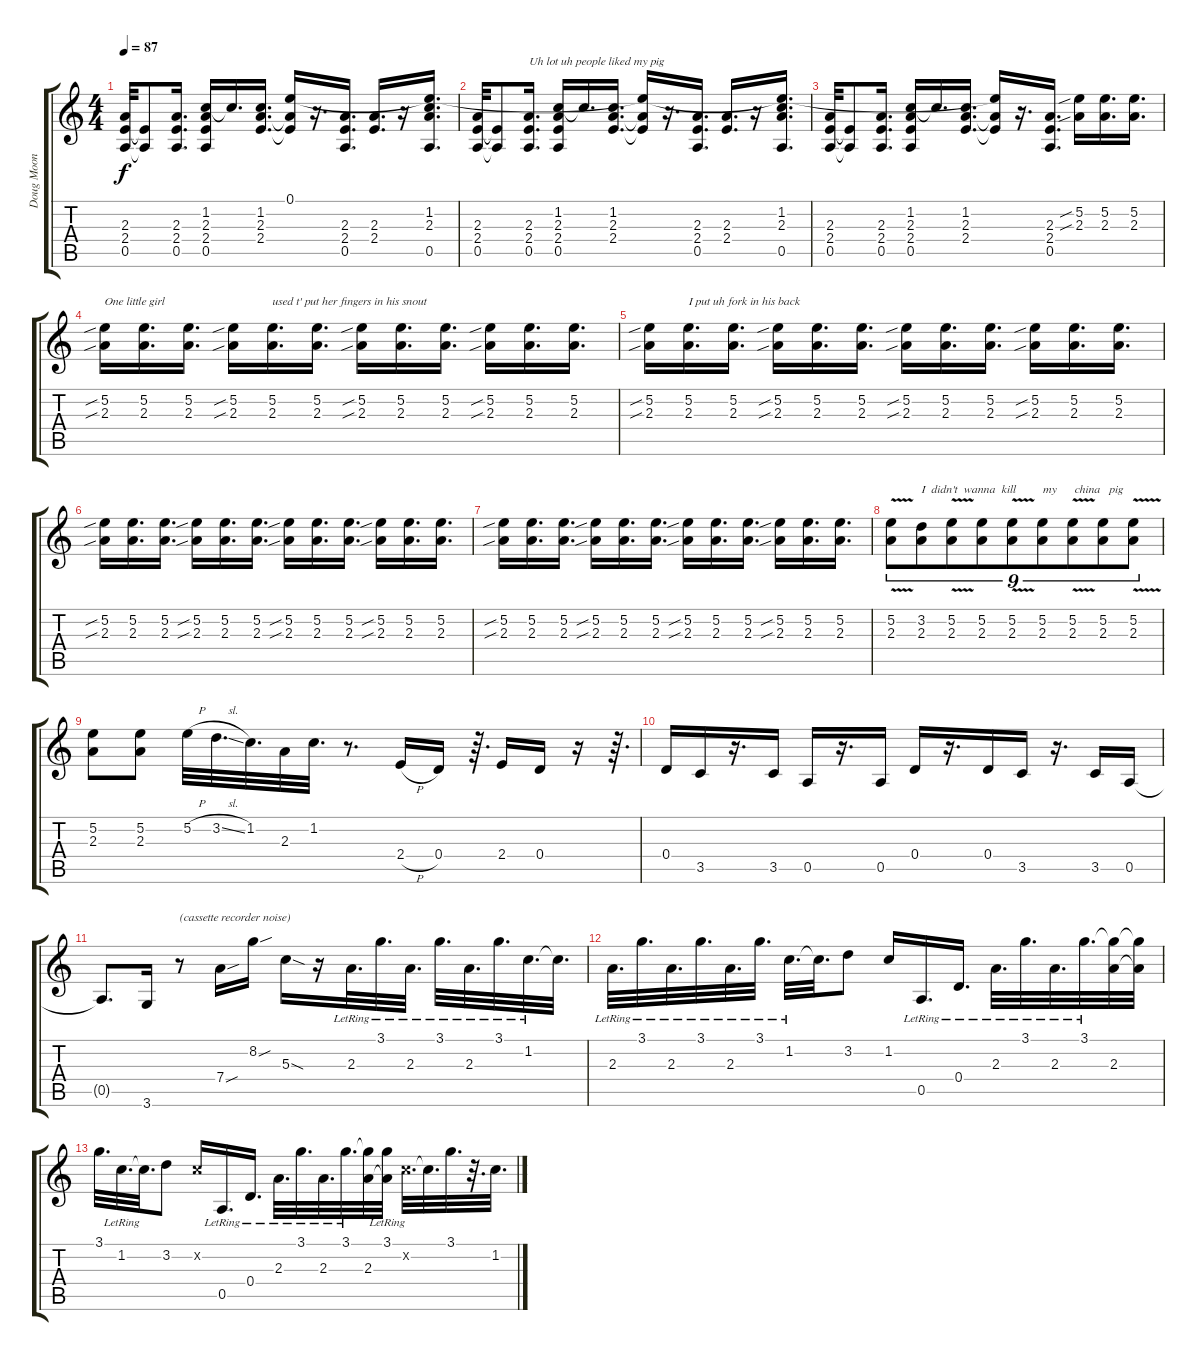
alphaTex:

\track ("Doug Moon" "Doug Moon") {instrument acousticguitarsteel}
\staff {score tabs}
\tuning (E4 B3 G3 D3 A2 E2) {hide}
\ts (4 4)
\tempo 87
\clef g2
\ks c
(2.3 2.4 0.5).32{dy f} (2.4{t} 0.5{t}).8 (2.3 2.4 0.5).16{d} (1.2 2.3 2.4 0.5).16 1.2{t}.16{d} (1.2 2.3 2.4).16{d} (0.1{t} 2.3{t} 2.4{t}).16 r.16{d} (2.3 2.4 0.5).16{d} (2.3 2.4).16{d} r.16 (0.1{t} 1.2 2.3 0.5).16{d} |
(2.3 2.4 0.5).32 (2.4{t} 0.5{t}).8 (2.3 2.4 0.5).16{d txt "Uh lot uh people liked my pig"} (1.2 2.3 2.4 0.5).16 1.2{t}.16{d} (1.2 2.3 2.4).16{d} (0.1{t} 2.3{t} 2.4{t}).16 r.16{d} (2.3 2.4 0.5).16{d} (2.3 2.4).16{d} r.16 (0.1{t} 1.2 2.3 0.5).16{d} |
(2.3 2.4 0.5).32 (2.4{t} 0.5{t}).8 (2.3 2.4 0.5).16{d} (1.2 2.3 2.4 0.5).16 1.2{t}.16{d} (1.2 2.3 2.4).16{d} (0.1{t} 2.3{t} 2.4{t}).16 r.16{d} (2.3 2.4 0.5).16{d} (5.2{sib} 2.3{sib}).16 (5.2 2.3).16{d} (5.2 2.3).16{d} |
(5.2{sib} 2.3{sib}).16{txt "One little girl"} (5.2 2.3).16{d} (5.2 2.3).16{d} (5.2{sib} 2.3{sib}).16 (5.2 2.3).16{d txt "used t' put her fingers in his snout"} (5.2 2.3).16{d} (5.2{sib} 2.3{sib}).16 (5.2 2.3).16{d} (5.2 2.3).16{d} (5.2{sib} 2.3{sib}).16 (5.2 2.3).16{d} (5.2 2.3).16{d} |
(5.2{sib} 2.3{sib}).16 (5.2 2.3).16{d txt "I put uh fork in his back"} (5.2 2.3).16{d} (5.2{sib} 2.3{sib}).16 (5.2 2.3).16{d} (5.2 2.3).16{d} (5.2{sib} 2.3{sib}).16 (5.2 2.3).16{d} (5.2 2.3).16{d} (5.2{sib} 2.3{sib}).16 (5.2 2.3).16{d} (5.2 2.3).16{d} |
(5.2{sib} 2.3{sib}).16 (5.2 2.3).16{d} (5.2 2.3).16{d} (5.2{sib} 2.3{sib}).16 (5.2 2.3).16{d} (5.2 2.3).16{d} (5.2{sib} 2.3{sib}).16{volume 9} (5.2 2.3).16{d} (5.2 2.3).16{d} (5.2{sib} 2.3{sib}).16 (5.2 2.3).16{d} (5.2 2.3).16{d} |
(5.2{sib} 2.3{sib}).16{volume 7} (5.2 2.3).16{d} (5.2 2.3).16{d} (5.2{sib} 2.3{sib}).16 (5.2 2.3).16{d} (5.2 2.3).16{d} (5.2{sib} 2.3{sib}).16 (5.2 2.3).16{d} (5.2 2.3).16{d} (5.2{sib} 2.3{sib}).16 (5.2 2.3).16{d} (5.2 2.3).16{d} |
(5.2{v} 2.3).8{tu (9 8) volume 10} (3.2 2.3).8{tu (9 8) txt "I  didn't  wanna  kill         my      china   pig"} (5.2{v} 2.3).8{tu (9 8)} (5.2 2.3).8{tu (9 8)} (5.2{v} 2.3).8{tu (9 8)} (5.2 2.3).8{tu (9 8)} (5.2{v} 2.3).8{tu (9 8)} (5.2 2.3).8{tu (9 8)} (5.2 2.3{v}).8{tu (9 8)} |
(5.2 2.3).8 (5.2 2.3).8 5.2{h}.32 3.2{sl}.32{d} 1.2.32{d} 2.3.32 1.2.32{d} r.8{d} 2.4{h}.16 0.4.16 r.64{d} 2.4.16 0.4.16 r.16 r.64{d} |
0.4.16 3.5.16 r.16{d} 3.5.16 0.5.16 r.16{d} 0.5.16 0.4.16 r.16{d} 0.4.16 3.5.16 r.16{d} 3.5.16 0.5.16 |
0.5{t}.8{d} 3.6.16 r.8{txt "(cassette recorder noise)"} 7.4{sou}.16 8.2{sou}.16 5.3{sod}.16 r.16 2.3{lr}.32{d} 3.1{lr}.32{d} 2.3{lr}.32{d} 3.1{lr}.32{d} 2.3{lr}.32{d} 3.1{lr}.32{d} 1.2{lr}.32{d} 1.2{t}.32{d} |
2.3{lr}.32{d} 3.1{lr}.32{d} 2.3{lr}.32{d} 3.1{lr}.32{d} 2.3{lr}.32{d} 3.1{lr}.32{d} 1.2{lr}.32{d} 1.2{t}.32{d} 3.2.8 1.2.16 0.5{lr}.16{d} 0.4{lr}.16{d} 2.3{lr}.32{d} 3.1{lr}.32{d} 2.3{lr}.32{d} 3.1{lr}.32{d} (3.1{t} 2.3).32 (3.1{t} 2.3{t}).32 |
3.1.32{d} 1.2{lr}.32{d} 1.2{t}.32{d} 3.2.8 1.2{x}.16 0.5{lr}.16{d} 0.4{lr}.16{d} 2.3{lr}.32{d} 3.1{lr}.32{d} 2.3{lr}.32{d} 3.1{lr}.32{d} (3.1{t} 2.3).32 (3.1{lr} 2.3{t}).32 1.2{x}.32{d} 1.2{t}.32{d} 3.1.32{d} r.32{d} 1.2.32{d}
